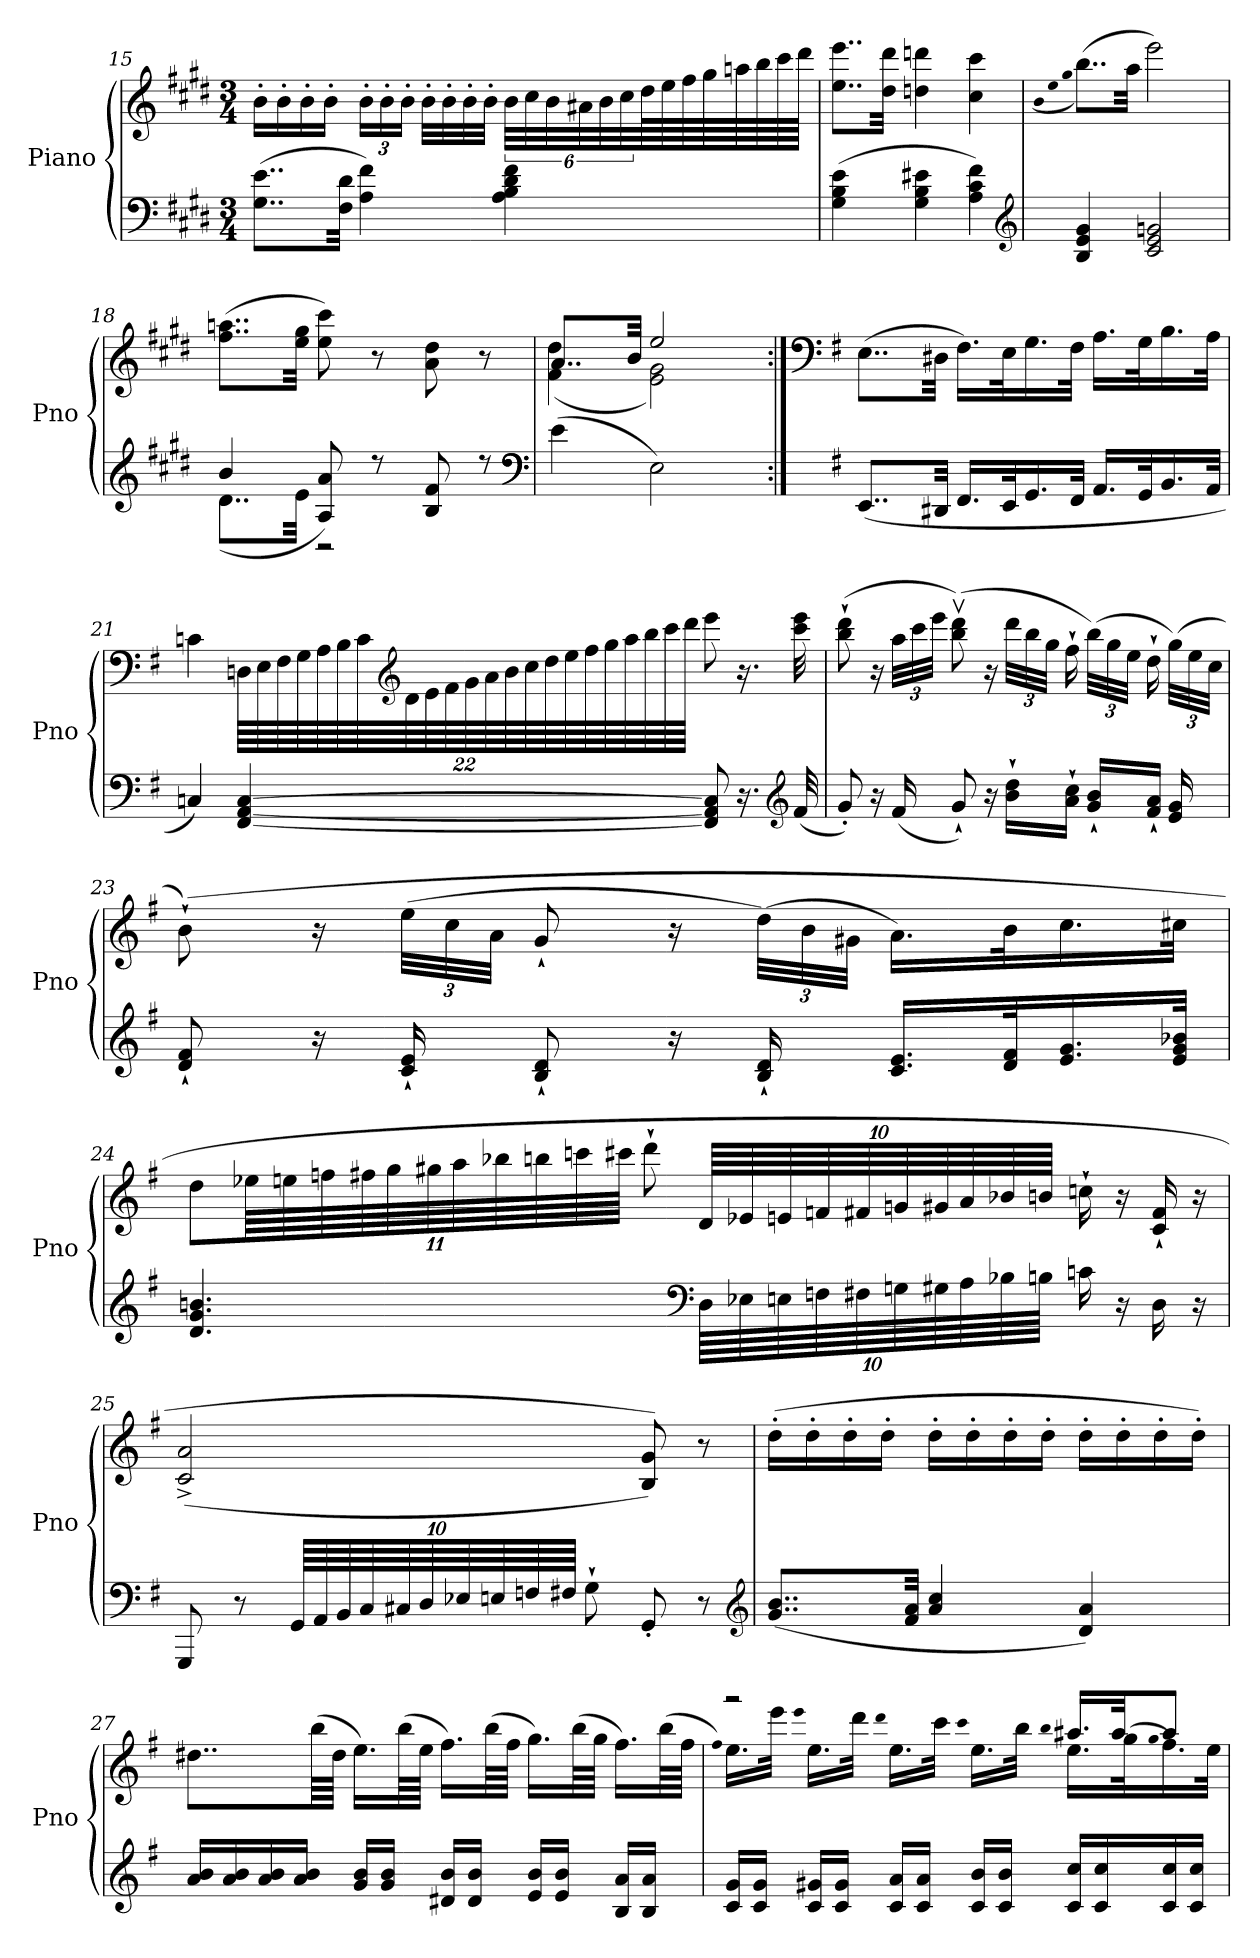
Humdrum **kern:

**kern	**kern
*part1	*part1
*staff2	*staff1
*I"Piano	*
*I'Pno	*
*clefF4	*clefG2
*k[f#c#g#d#]	*k[f#c#g#d#]
*E:	*E:
*M3/4	*M3/4
=15	=15
(8..G#\ 8..e\L	16b'\LL
.	16b'\
.	16b'\
.	16b'\JJ
32F#\ 32d#\Jkk	.
4A\ 4f#\)	24b'\LL
.	24b'\
.	24b'\JJ
.	32b'\LLL
.	32b'\
.	32b'\
.	32b'\JJJ
4A\ 4B\ 4d#\ 4f#\	48b\LLL
.	48cc#\
.	48b\
.	48a#X\
.	48b\
.	48cc#\
.	64dd#\L
.	64ee\
.	64ff#\
.	64gg#\
.	64aan\
.	64bb\
.	64ccc#\
.	64ddd#\JJJJ
=16	=16
(4G#\ 4B\ 4e\	8..ee\ 8..eee\L
.	32dd#\ 32ddd#\Jkk
4G#\ 4B\ 4e#X\	4ddn\ 4dddn\
4A\ 4c#\ 4f#\)	4cc#\ 4ccc#\
*clefG2	*
=17	=17
.	(qb
.	qee
.	qgg#
4B/ 4e/ 4g#/	(8..bb\L)
.	32aa\Jkk
2c#/ 2e/ 2gn/	2eee\)
=18	=18
*^	*
4b/	(8..d#\L	(8..ff#\ 8..aan\L
.	32e\Jkk	32ee\ 32gg#\Jkk
8A/ 8a/)	2r	8ee\ 8ccc#\)
8r	.	8r
8B/ 8f#/	.	8a\ 8dd#\
8r	.	8r
*v	*v	*
*clefF4	*
=19	=19
*	*^
(4e\	8..a/L	(4f#\ 4dd#\
.	32b/Jkk	.
2E\)	2ee/	2e\ 2g#\)
*	*v	*v
=20:|!	=20:|!
*	*clefF4
*k[f#]	*k[f#]
*e:	*e:
(8..EE/L	(8..E\L
32DD#X/Jkk	32D#X\Jkk
16.FF#/LL	16.F#\LL)
32EE/K	32E\K
16.GG/	16.G\
32FF#/JJk	32F#\JJk
16.AA/LL	16.A\LL
32GG/K	32G\K
16.BB/	16.B\
32AA/JJk	32A\JJk
=21	=21
4Cn/)	4cn\
[4FF#/ [4AA/ [4C/	88Dn\LLLL
.	88E\
.	88F#\
.	88G\
.	88A\
.	88B\
.	88c\
*	*clefG2
.	88d\
.	88e\
.	88f#\
.	88g\
.	88a\
.	88b\
.	88cc\
.	88dd\
.	88ee\
.	88ff#\
.	88gg\
.	88aa\
.	88bb\
.	88ccc\
.	88ddd\JJJJ
8FF#]/ 8AA]/ 8C]/	8eee\
16.r	16.r
*clefG2	*
(32f#/	32ccc\ 32eee\
=22	=22
8g'/)	(8bb`\ 8ddd`\
16r	16r
(16f#/	48aa\LLL
.	48ccc\
.	48eee\JJJ
8g`/)	(8bbv\ 8dddv\)
16r	16r
16b`\ 16dd`\LL	48ddd\LLL
.	48bb\
.	48gg\JJJ
16a`\ 16cc`\JJ	16ff#`\
16g`/ 16b`/LL	(48bb\LLL)
.	48gg\
.	48ee\JJJ
16f#`/ 16a`/JJ	16dd`\
16e/ 16g/	(48gg\LLL)
.	48ee\
.	48cc\JJJ
=23	=23
8d`/ 8f#`/	(8b`\)
16r	16r
16c`/ 16e`/	(48ee\LLL
.	48cc\
.	48a\JJJ
8B`/ 8d`/	8g`/
16r	16r
16B`/ 16d`/	(48dd\LLL)
.	48b\
.	48g#X\JJJ
16.c/ 16.e/LL	16.a\LL)
32d/ 32f#/K	32b\K
16.e/ 16.g/	16.cc\
32e/ 32g/ 32b-X/JJk	32cc#X\JJk
=24	=24
4.d/ 4.g/ 4.bn/	8dd\L
.	88ee-X\LLL
.	88een\
.	88ffn\
.	88ff#X\
.	88gg\
.	88gg#X\
.	88aa\
.	88bb-X\
.	88bbn\
.	88cccn\
.	88ccc#X\JJJJ
.	8ddd`\
*clefF4	*
80D\LLLL	80d/LLLL
80E-X\	80e-X/
80En\	80en/
80Fn\	80fn/
80F#X\	80f#X/
80Gn\	80gn/
80G#X\	80g#X/
80A\	80a/
80B-X\	80b-X/
80Bn\JJJJ	80bn/JJJJ
16cn\	16ccn`\
16r	16r
16D\	16c`/ 16f#`/
16r	16r
=25	=25
8GGG/	(2c^/ 2a^/
8r	.
80GG/LLLL	.
80AA/	.
80BB/	.
80C/	.
80C#X/	.
80D/	.
80E-X/	.
80En/	.
80Fn/	.
80F#X/JJJJ	.
8G`\	.
8GG'/	8B/ 8g/))
8r	8r
*clefG2	*
=26	=26
(8..g/ 8..b/L	(16dd'\LL
.	16dd'\
.	16dd'\
.	16dd'\JJ
32f#/ 32a/Jkk	.
4a/ 4cc/	16dd'\LL
.	16dd'\
.	16dd'\
.	16dd'\JJ
4d/ 4a/)	16dd'\LL
.	16dd'\
.	16dd'\
.	16dd'\JJ)
=27	=27
16a/ 16b/LL	8..dd#X\L
16a/ 16b/	.
16a/ 16b/	.
16a/ 16b/JJ	.
.	(64bb\LLL
.	64dd#\JJJJ
16g/ 16b/LL	16.ee\LL)
16g/ 16b/JJ	.
.	(64bb\LL
.	64ee\JJJJ
16d#X/ 16b/LL	16.ff#\LL)
16d#/ 16b/JJ	.
.	(64bb\LL
.	64ff#\JJJJ
16e/ 16b/LL	16.gg\LL)
16e/ 16b/JJ	.
.	(64bb\LL
.	64gg\JJJJ
16B/ 16a/LL	16.ff#\LL)
16B/ 16a/JJ	.
.	(64bb\LL
.	64ff#\JJJJ
=28	=28
*	*^
.	.	qff#)
16c/ 16g/LL	2r	16.ee\LL
16c/ 16g/JJ	.	.
.	.	32eee\JJk
.	.	qeee
16c/ 16g#X/LL	.	16.ee\LL
16c/ 16g#/JJ	.	.
.	.	32ddd\JJk
.	.	qddd
16c/ 16a/LL	.	16.ee\LL
16c/ 16a/JJ	.	.
.	.	32ccc\JJk
.	.	qccc
16c/ 16b/LL	.	16.ee\LL
16c/ 16b/JJ	.	.
.	.	32bb\JJk
.	.	qbb
16c/ 16cc/LL	16.aa#X/LL	16.ee\LL
16c/ 16cc/	.	.
.	32aa#/JK	(32gg\K
.	.	qgg
16c/ 16cc/	8aa#/J	16.ff#\)
16c/ 16cc/JJ	.	.
.	.	32ee\JJk
*	*v	*v
=	=
*-	*-
